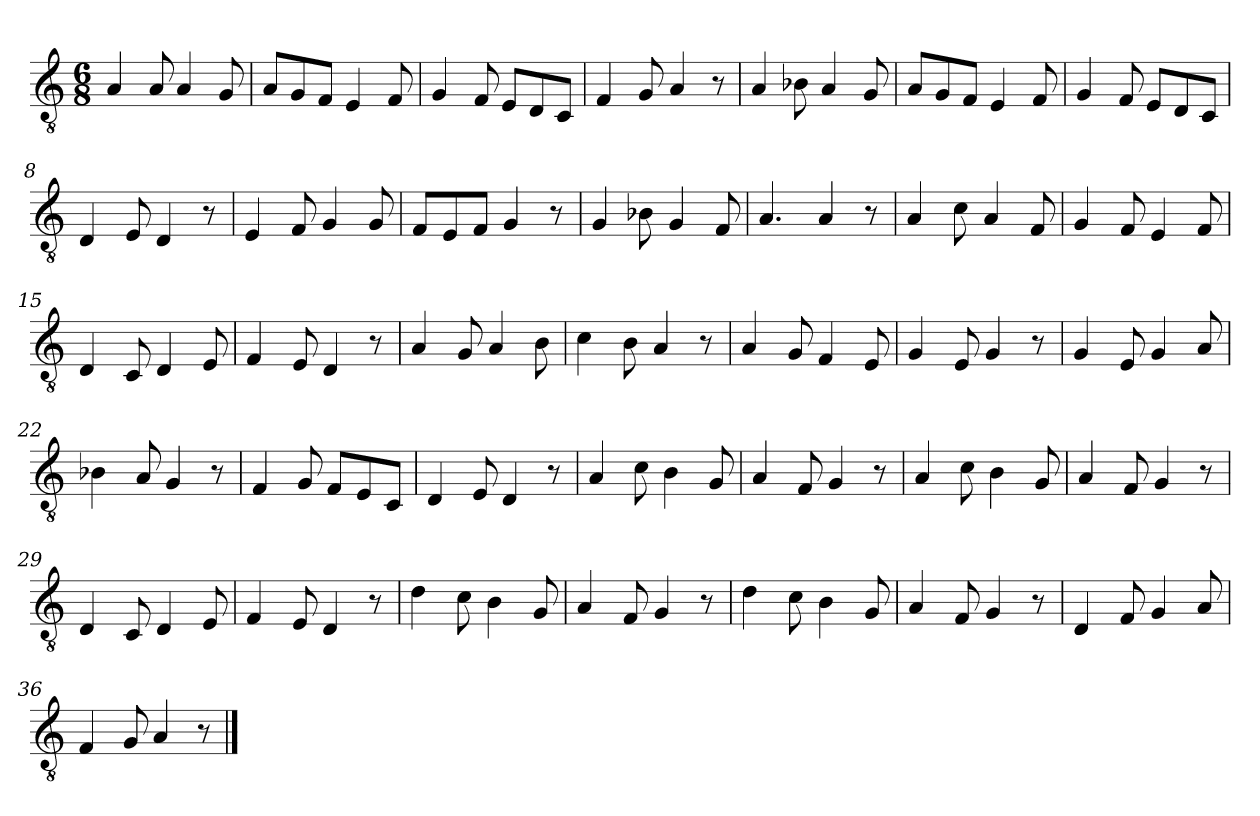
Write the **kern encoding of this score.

**kern
*part1
*staff1
*clefGv2
*k[]
*C:
*M6/8
=1
4A/
8A/
4A/
8G/
=2
8A/L
8G/
8F/J
4E/
8F/
=3
4G/
8F/
8E/L
8D/
8C/J
=4
4F/
8G/
4A/
8r
=5
4A/
8B-i\
4A/
8G/
=6
8A/L
8G/
8F/J
4E/
8F/
!!LO:LB:g=z
=7
4G/
8F/
8E/L
8D/
8C/J
=8
4D/
8E/
4D/
8r
=9
4E/
8F/
4G/
8G/
=10
8F/L
8E/
8F/J
4G/
8r
=11
4G/
8B-X\
4G/
8F/
=12
4.A/
4A/
8r
=13
4A/
8c\
4A/
8F/
!!LO:LB:g=z
=14
4G/
8F/
4E/
8F/
=15
4D/
8C/
4D/
8E/
=16
4F/
8E/
4D/
8r
=17
4A/
8G/
4A/
8B\
=18
4c\
8B\
4A/
8r
=19
4A/
8G/
4F/
8E/
=20
4G/
8E/
4G/
8r
!!LO:LB:g=z
=21
4G/
8E/
4G/
8A/
=22
4B-X\
8A/
4G/
8r
=23
4F/
8G/
8F/L
8E/
8C/J
=24
4D/
8E/
4D/
8r
=25
4A/
8c\
4B\
8G/
=26
4A/
8F/
4G/
8r
=27
4A/
8c\
4B\
8G/
!!LO:LB:g=z
=28
4A/
8F/
4G/
8r
=29
4D/
8C/
4D/
8E/
=30
4F/
8E/
4D/
8r
=31
4d\
8c\
4B\
8G/
=32
4A/
8F/
4G/
8r
=33
4d\
8c\
4B\
8G/
=34
4A/
8F/
4G/
8r
!!LO:LB:g=z
=35
4D/
8F/
4G/
8A/
=36
4F/
8G/
4A/
8r
==
*-
